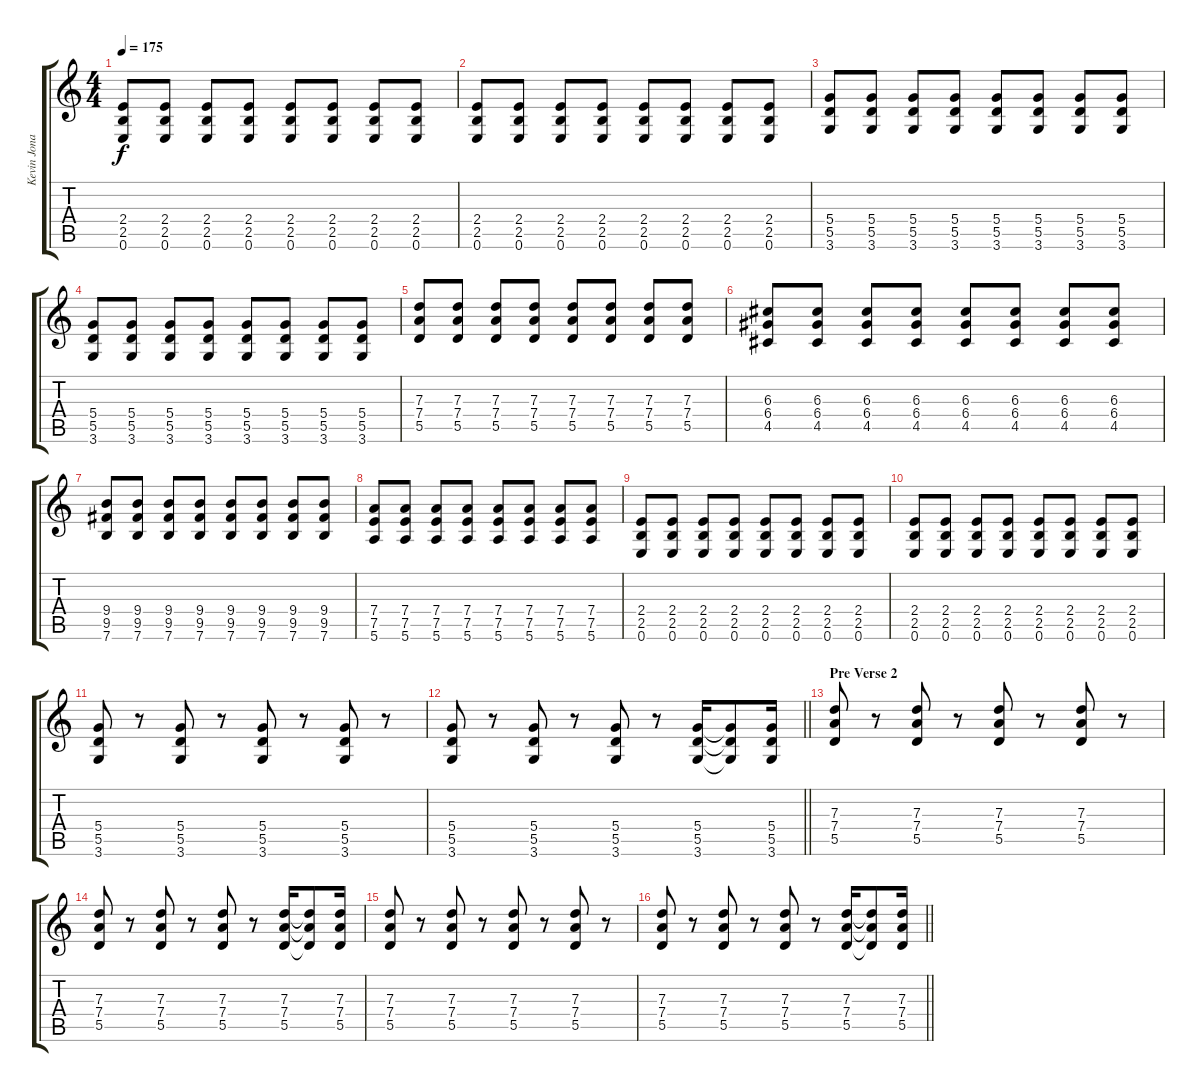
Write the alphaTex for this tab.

\track ("Kevin Jonas Guitar" "Kevin Jona") {instrument distortionguitar}
\staff {score tabs}
\tuning (E4 B3 G3 D3 A2 E2) {hide}
\ts (4 4)
\tempo 175
\clef g2
\ks c
(2.4 2.5 0.6).8{dy f} (2.4 2.5 0.6).8 (2.4 2.5 0.6).8 (2.4 2.5 0.6).8 (2.4 2.5 0.6).8 (2.4 2.5 0.6).8 (2.4 2.5 0.6).8 (2.4 2.5 0.6).8 |
(2.4 2.5 0.6).8 (2.4 2.5 0.6).8 (2.4 2.5 0.6).8 (2.4 2.5 0.6).8 (2.4 2.5 0.6).8 (2.4 2.5 0.6).8 (2.4 2.5 0.6).8 (2.4 2.5 0.6).8 |
(5.4 5.5 3.6).8 (5.4 5.5 3.6).8 (5.4 5.5 3.6).8 (5.4 5.5 3.6).8 (5.4 5.5 3.6).8 (5.4 5.5 3.6).8 (5.4 5.5 3.6).8 (5.4 5.5 3.6).8 |
(5.4 5.5 3.6).8 (5.4 5.5 3.6).8 (5.4 5.5 3.6).8 (5.4 5.5 3.6).8 (5.4 5.5 3.6).8 (5.4 5.5 3.6).8 (5.4 5.5 3.6).8 (5.4 5.5 3.6).8 |
(7.3 7.4 5.5).8 (7.3 7.4 5.5).8 (7.3 7.4 5.5).8 (7.3 7.4 5.5).8 (7.3 7.4 5.5).8 (7.3 7.4 5.5).8 (7.3 7.4 5.5).8 (7.3 7.4 5.5).8 |
(6.3 6.4 4.5).8 (6.3 6.4 4.5).8 (6.3 6.4 4.5).8 (6.3 6.4 4.5).8 (6.3 6.4 4.5).8 (6.3 6.4 4.5).8 (6.3 6.4 4.5).8 (6.3 6.4 4.5).8 |
(9.4 9.5 7.6).8 (9.4 9.5 7.6).8 (9.4 9.5 7.6).8 (9.4 9.5 7.6).8 (9.4 9.5 7.6).8 (9.4 9.5 7.6).8 (9.4 9.5 7.6).8 (9.4 9.5 7.6).8 |
(7.4 7.5 5.6).8 (7.4 7.5 5.6).8 (7.4 7.5 5.6).8 (7.4 7.5 5.6).8 (7.4 7.5 5.6).8 (7.4 7.5 5.6).8 (7.4 7.5 5.6).8 (7.4 7.5 5.6).8 |
(2.4 2.5 0.6).8 (2.4 2.5 0.6).8 (2.4 2.5 0.6).8 (2.4 2.5 0.6).8 (2.4 2.5 0.6).8 (2.4 2.5 0.6).8 (2.4 2.5 0.6).8 (2.4 2.5 0.6).8 |
(2.4 2.5 0.6).8 (2.4 2.5 0.6).8 (2.4 2.5 0.6).8 (2.4 2.5 0.6).8 (2.4 2.5 0.6).8 (2.4 2.5 0.6).8 (2.4 2.5 0.6).8 (2.4 2.5 0.6).8 |
(5.4 5.5 3.6).8 r.8 (5.4 5.5 3.6).8 r.8 (5.4 5.5 3.6).8 r.8 (5.4 5.5 3.6).8 r.8 |
\barLineRight lightlight
(5.4 5.5 3.6).8 r.8 (5.4 5.5 3.6).8 r.8 (5.4 5.5 3.6).8 r.8 (5.4 5.5 3.6).16 (5.4{t} 5.5{t} 3.6{t}).8 (5.4 5.5 3.6).16 |
\section ("" "Pre Verse 2")
(7.3 7.4 5.5).8 r.8 (7.3 7.4 5.5).8 r.8 (7.3 7.4 5.5).8 r.8 (7.3 7.4 5.5).8 r.8 |
(7.3 7.4 5.5).8 r.8 (7.3 7.4 5.5).8 r.8 (7.3 7.4 5.5).8 r.8 (7.3 7.4 5.5).16 (7.3{t} 7.4{t} 5.5{t}).8 (7.3 7.4 5.5).16 |
(7.3 7.4 5.5).8 r.8 (7.3 7.4 5.5).8 r.8 (7.3 7.4 5.5).8 r.8 (7.3 7.4 5.5).8 r.8 |
\barLineRight lightlight
(7.3 7.4 5.5).8 r.8 (7.3 7.4 5.5).8 r.8 (7.3 7.4 5.5).8 r.8 (7.3 7.4 5.5).16 (7.3{t} 7.4{t} 5.5{t}).8 (7.3 7.4 5.5).16
